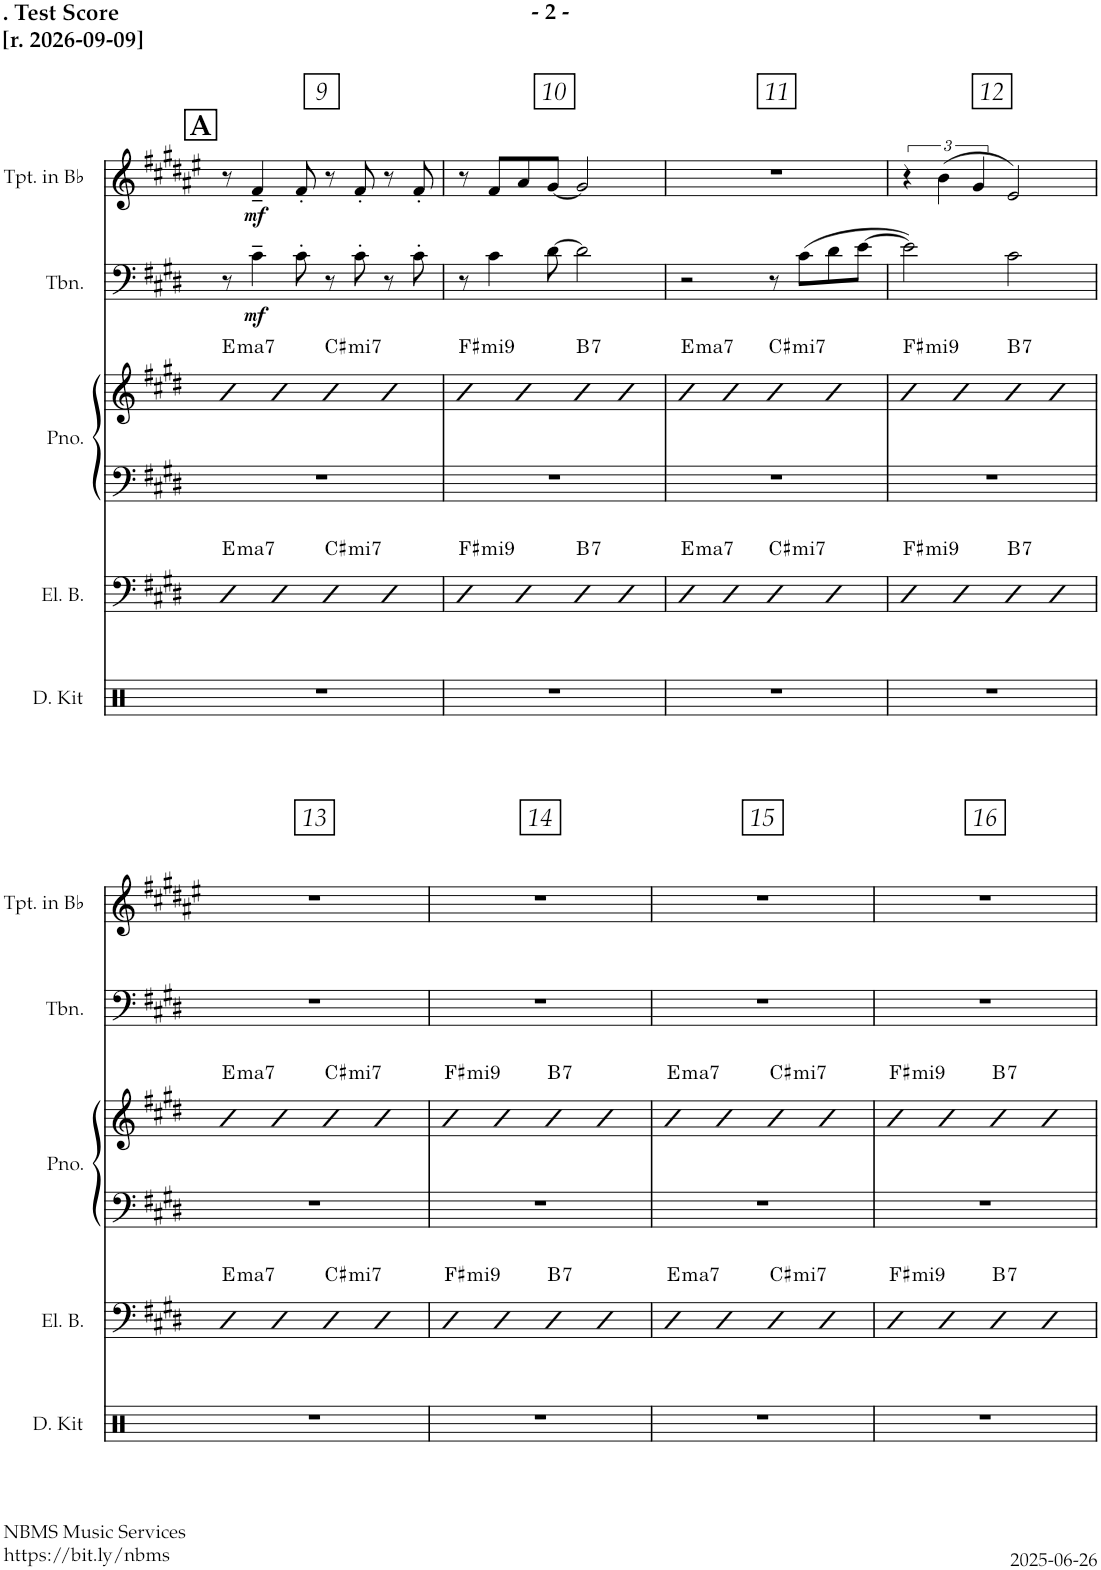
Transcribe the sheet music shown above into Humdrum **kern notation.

**kern	**kern	**harte	**kern	**kern	**harte	**kern	**dynam	**kern	**dynam
*part5	*part4	*part4	*part3	*part3	*part3	*part2	*part2	*part1	*part1
*staff6	*staff5	*	*staff4	*staff3	*	*staff2	*staff2	*staff1	*staff1
*I"Drum Kit	*I"5-str. Electric Bass	*	*I"Piano	*	*	*I"Trombone	*	*I"Trumpet in Bb	*
*I'D. Kit	*I'El. B.	*	*I'Pno.	*	*	*I'Tbn.	*	*I'Tpt. in Bb	*
!!LO:PB:g=z
*clefX	*clefF4	*	*clefF4	*clefG2	*	*clefF4	*	*clefG2	*
*	*Trd7c12	*	*	*	*	*	*	*Trd1c2	*
*k[]	*k[f#c#g#d#]	*	*k[f#c#g#d#]	*k[f#c#g#d#]	*	*k[f#c#g#d#]	*	*k[f#c#g#d#a#e#]	*
*M4/4	*M4/4	*	*M4/4	*M4/4	*	*M4/4	*	*M4/4	*
!!LO:REH:place=s1:a:B:cj:fs=14:t=A
=9	=9	=9	=9	=9	=9	=9	=9	=9	=9
!	!	!LO:H:kt=ma7	!	!	!LO:H:kt=ma7	!	!	!	!
1r	4bb	E:maj7	1r	4b	E:maj7	8r	.	8r	.
!	!	!	!	!	!	!	!LO:DY:b	!	!LO:DY:b
.	.	.	.	.	.	4c#~\	mf	4f#~/	mf
.	4bb	.	.	4b	.	.	.	.	.
.	.	.	.	.	.	8c#'\	.	8f#'/	.
!	!	!LO:H:kt=mi7	!	!	!LO:H:kt=mi7	!	!	!	!
.	4bb	C#:min7	.	4b	C#:min7	8r	.	8r	.
.	.	.	.	.	.	8c#'\	.	8f#'/	.
.	4bb	.	.	4b	.	8r	.	8r	.
.	.	.	.	.	.	8c#'\	.	8f#'/	.
=10	=10	=10	=10	=10	=10	=10	=10	=10	=10
!	!	!LO:H:kt=mi9	!	!	!LO:H:kt=mi9	!	!	!	!
1r	4bb	F#:min9	1r	4b	F#:min9	8r	.	8r	.
.	.	.	.	.	.	4c#\	.	8f#/L	.
.	4bb	.	.	4b	.	.	.	8a#/	.
.	.	.	.	.	.	[8d#\	.	[8g#/J	.
!	!	!LO:H:kt=7	!	!	!LO:H:kt=7	!	!	!	!
.	4bb	B:7	.	4b	B:7	2d#\]	.	2g#/]	.
.	4bb	.	.	4b	.	.	.	.	.
=11	=11	=11	=11	=11	=11	=11	=11	=11	=11
!	!	!LO:H:kt=ma7	!	!	!LO:H:kt=ma7	!	!	!	!
1r	4bb	E:maj7	1r	4b	E:maj7	2r	.	1r	.
.	4bb	.	.	4b	.	.	.	.	.
!	!	!LO:H:kt=mi7	!	!	!LO:H:kt=mi7	!	!	!	!
.	4bb	C#:min7	.	4b	C#:min7	8r	.	.	.
.	.	.	.	.	.	(8c#\L	.	.	.
.	4bb	.	.	4b	.	8d#\	.	.	.
.	.	.	.	.	.	[8e\J	.	.	.
=12	=12	=12	=12	=12	=12	=12	=12	=12	=12
!	!	!LO:H:kt=mi9	!	!	!LO:H:kt=mi9	!	!	!	!
1r	4bb	F#:min9	1r	4b	F#:min9	2e\])	.	6r	.
.	.	.	.	.	.	.	.	(6b\	.
.	4bb	.	.	4b	.	.	.	.	.
.	.	.	.	.	.	.	.	6g#/	.
!	!	!LO:H:kt=7	!	!	!LO:H:kt=7	!	!	!	!
.	4bb	B:7	.	4b	B:7	2c#\	.	2e#/)	.
.	4bb	.	.	4b	.	.	.	.	.
!!LO:LB:g=z
=13	=13	=13	=13	=13	=13	=13	=13	=13	=13
!	!	!LO:H:kt=ma7	!	!	!LO:H:kt=ma7	!	!	!	!
1r	4bb	E:maj7	1r	4b	E:maj7	1r	.	1r	.
.	4bb	.	.	4b	.	.	.	.	.
!	!	!LO:H:kt=mi7	!	!	!LO:H:kt=mi7	!	!	!	!
.	4bb	C#:min7	.	4b	C#:min7	.	.	.	.
.	4bb	.	.	4b	.	.	.	.	.
=14	=14	=14	=14	=14	=14	=14	=14	=14	=14
!	!	!LO:H:kt=mi9	!	!	!LO:H:kt=mi9	!	!	!	!
1r	4bb	F#:min9	1r	4b	F#:min9	1r	.	1r	.
.	4bb	.	.	4b	.	.	.	.	.
!	!	!LO:H:kt=7	!	!	!LO:H:kt=7	!	!	!	!
.	4bb	B:7	.	4b	B:7	.	.	.	.
.	4bb	.	.	4b	.	.	.	.	.
=15	=15	=15	=15	=15	=15	=15	=15	=15	=15
!	!	!LO:H:kt=ma7	!	!	!LO:H:kt=ma7	!	!	!	!
1r	4bb	E:maj7	1r	4b	E:maj7	1r	.	1r	.
.	4bb	.	.	4b	.	.	.	.	.
!	!	!LO:H:kt=mi7	!	!	!LO:H:kt=mi7	!	!	!	!
.	4bb	C#:min7	.	4b	C#:min7	.	.	.	.
.	4bb	.	.	4b	.	.	.	.	.
=16	=16	=16	=16	=16	=16	=16	=16	=16	=16
!	!	!LO:H:kt=mi9	!	!	!LO:H:kt=mi9	!	!	!	!
1r	4bb	F#:min9	1r	4b	F#:min9	1r	.	1r	.
.	4bb	.	.	4b	.	.	.	.	.
!	!	!LO:H:kt=7	!	!	!LO:H:kt=7	!	!	!	!
.	4bb	B:7	.	4b	B:7	.	.	.	.
.	4bb	.	.	4b	.	.	.	.	.
=	=	=	=	=	=	=	=	=	=
*-	*-	*-	*-	*-	*-	*-	*-	*-	*-
